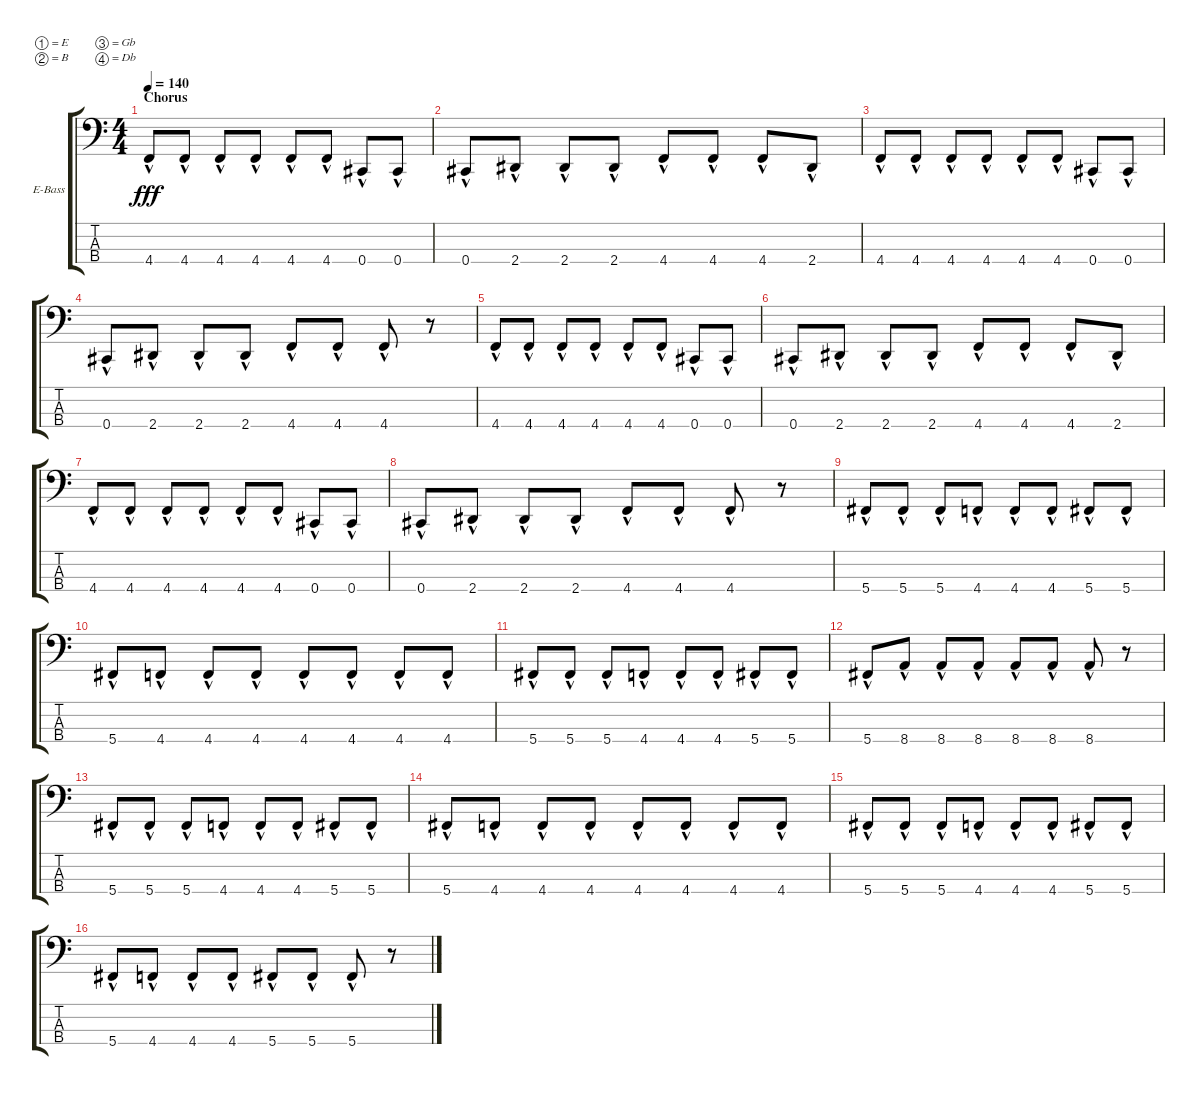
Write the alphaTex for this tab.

\bracketExtendMode groupsimilarinstruments
\firstSystemTrackNameOrientation horizontal
\otherSystemsTrackNameOrientation horizontal
\track ("Alex" "E-Bass") {instrument electricbassfinger}
\staff {score tabs}
\tuning (E2 B1 Gb1 Db1)
\ts (4 4)
\section ("" "Chorus")
\tempo 140
\clef f4
\ks c
4.4{hac}.8{dy fff} 4.4{hac}.8 4.4{hac}.8 4.4{hac}.8 4.4{hac}.8 4.4{hac}.8 0.4{hac}.8 0.4{hac}.8 |
0.4{hac}.8 2.4{hac}.8 2.4{hac}.8 2.4{hac}.8 4.4{hac}.8 4.4{hac}.8 4.4{hac}.8 2.4{hac}.8 |
4.4{hac}.8 4.4{hac}.8 4.4{hac}.8 4.4{hac}.8 4.4{hac}.8 4.4{hac}.8 0.4{hac}.8 0.4{hac}.8 |
0.4{hac}.8 2.4{hac}.8 2.4{hac}.8 2.4{hac}.8 4.4{hac}.8 4.4{hac}.8 4.4{hac}.8 r.8 |
4.4{hac}.8 4.4{hac}.8 4.4{hac}.8 4.4{hac}.8 4.4{hac}.8 4.4{hac}.8 0.4{hac}.8 0.4{hac}.8 |
0.4{hac}.8 2.4{hac}.8 2.4{hac}.8 2.4{hac}.8 4.4{hac}.8 4.4{hac}.8 4.4{hac}.8 2.4{hac}.8 |
4.4{hac}.8 4.4{hac}.8 4.4{hac}.8 4.4{hac}.8 4.4{hac}.8 4.4{hac}.8 0.4{hac}.8 0.4{hac}.8 |
0.4{hac}.8 2.4{hac}.8 2.4{hac}.8 2.4{hac}.8 4.4{hac}.8 4.4{hac}.8 4.4{hac}.8 r.8 |
5.4{hac}.8 5.4{hac}.8 5.4{hac}.8 4.4{hac}.8 4.4{hac}.8 4.4{hac}.8 5.4{hac}.8 5.4{hac}.8 |
5.4{hac}.8 4.4{hac}.8 4.4{hac}.8 4.4{hac}.8 4.4{hac}.8 4.4{hac}.8 4.4{hac}.8 4.4{hac}.8 |
5.4{hac}.8 5.4{hac}.8 5.4{hac}.8 4.4{hac}.8 4.4{hac}.8 4.4{hac}.8 5.4{hac}.8 5.4{hac}.8 |
5.4{hac}.8 8.4{hac}.8 8.4{hac}.8 8.4{hac}.8 8.4{hac}.8 8.4{hac}.8 8.4{hac}.8 r.8 |
5.4{hac}.8 5.4{hac}.8 5.4{hac}.8 4.4{hac}.8 4.4{hac}.8 4.4{hac}.8 5.4{hac}.8 5.4{hac}.8 |
5.4{hac}.8 4.4{hac}.8 4.4{hac}.8 4.4{hac}.8 4.4{hac}.8 4.4{hac}.8 4.4{hac}.8 4.4{hac}.8 |
5.4{hac}.8 5.4{hac}.8 5.4{hac}.8 4.4{hac}.8 4.4{hac}.8 4.4{hac}.8 5.4{hac}.8 5.4{hac}.8 |
5.4{hac}.8 4.4{hac}.8 4.4{hac}.8 4.4{hac}.8 5.4{hac}.8 5.4{hac}.8 5.4{hac}.8 r.8
